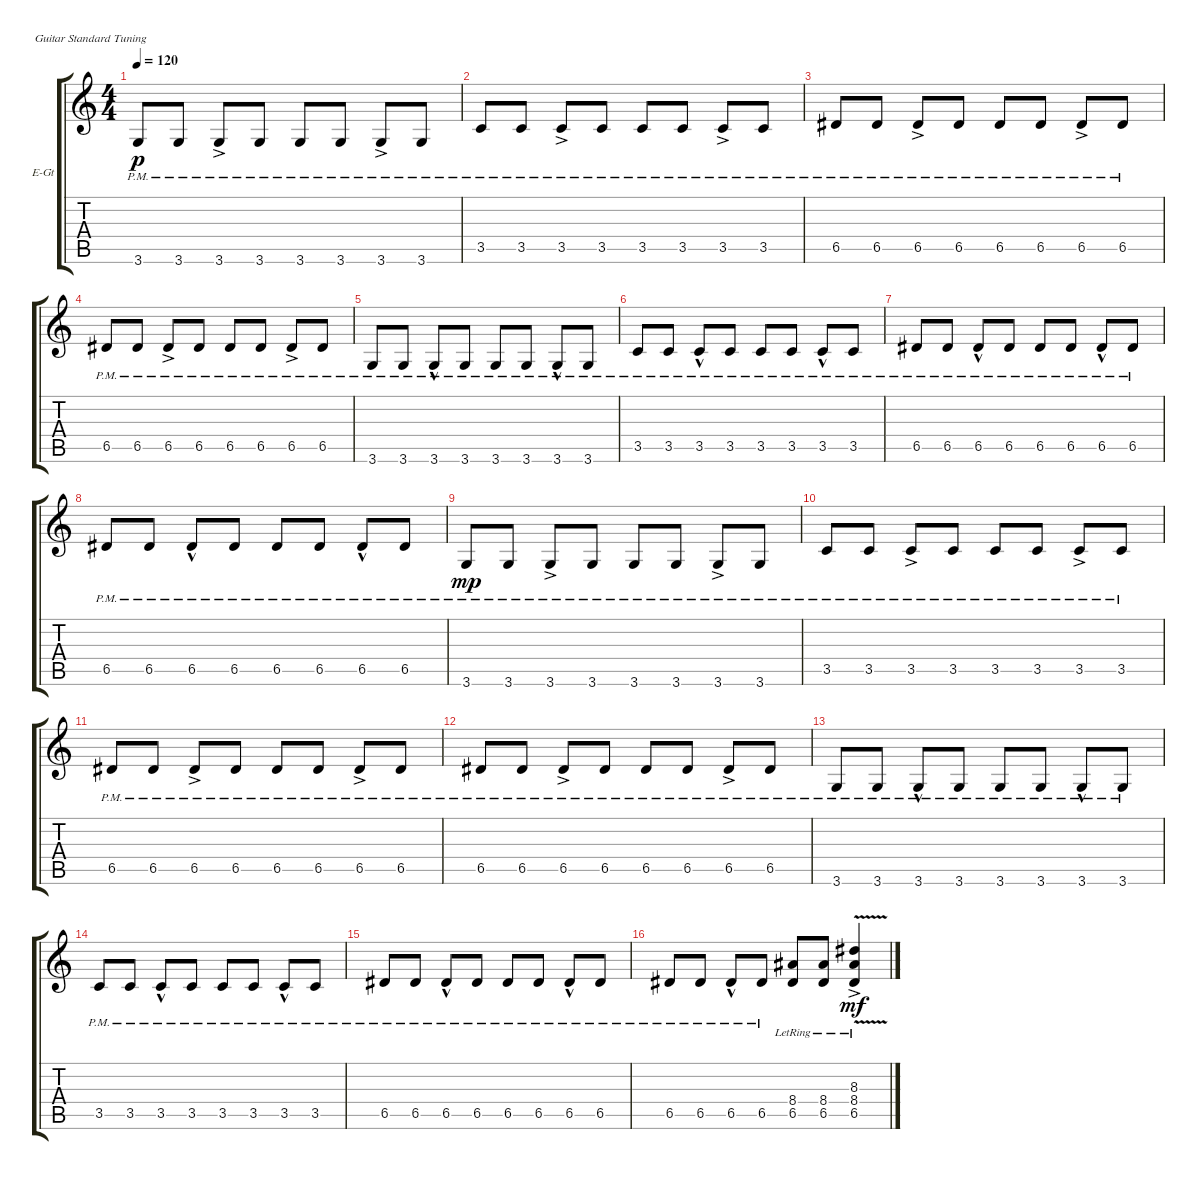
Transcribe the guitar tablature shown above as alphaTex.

\defaultSystemsLayout 4
\bracketExtendMode groupsimilarinstruments
\firstSystemTrackNameOrientation horizontal
\otherSystemsTrackNameOrientation horizontal
\track ("Electric Guitar" "E-Gt") {instrument overdrivenguitar}
\staff {score tabs}
\tuning (E4 B3 G3 D3 A2 E2)
\ts (4 4)
\tempo 120
\clef g2
\ks c
3.6{pm}.8{dy p} 3.6{pm}.8 3.6{ac pm}.8 3.6{pm}.8 3.6{pm}.8 3.6{pm}.8 3.6{ac pm}.8 3.6{pm}.8 |
3.5{pm}.8 3.5{pm}.8 3.5{ac pm}.8 3.5{pm}.8 3.5{pm}.8 3.5{pm}.8 3.5{ac pm}.8 3.5{pm}.8 |
6.5{pm}.8 6.5{pm}.8 6.5{ac pm}.8 6.5{pm}.8 6.5{pm}.8 6.5{pm}.8 6.5{ac pm}.8 6.5{pm}.8 |
6.5{pm}.8 6.5{pm}.8 6.5{ac pm}.8 6.5{pm}.8 6.5{pm}.8 6.5{pm}.8 6.5{ac pm}.8 6.5{pm}.8 |
3.6{pm}.8 3.6{pm}.8 3.6{hac pm}.8 3.6{pm}.8 3.6{pm}.8 3.6{pm}.8 3.6{hac pm}.8 3.6{pm}.8 |
3.5{pm}.8 3.5{pm}.8 3.5{hac pm}.8 3.5{pm}.8 3.5{pm}.8 3.5{pm}.8 3.5{hac pm}.8 3.5{pm}.8 |
6.5{pm}.8 6.5{pm}.8 6.5{hac pm}.8 6.5{pm}.8 6.5{pm}.8 6.5{pm}.8 6.5{hac pm}.8 6.5{pm}.8 |
6.5{pm}.8 6.5{pm}.8 6.5{hac pm}.8 6.5{pm}.8 6.5{pm}.8 6.5{pm}.8 6.5{hac pm}.8 6.5{pm}.8 |
3.6{pm}.8{dy mp} 3.6{pm}.8 3.6{ac pm}.8 3.6{pm}.8 3.6{pm}.8 3.6{pm}.8 3.6{ac pm}.8 3.6{pm}.8 |
3.5{pm}.8 3.5{pm}.8 3.5{ac pm}.8 3.5{pm}.8 3.5{pm}.8 3.5{pm}.8 3.5{ac pm}.8 3.5{pm}.8 |
6.5{pm}.8 6.5{pm}.8 6.5{ac pm}.8 6.5{pm}.8 6.5{pm}.8 6.5{pm}.8 6.5{ac pm}.8 6.5{pm}.8 |
6.5{pm}.8 6.5{pm}.8 6.5{ac pm}.8 6.5{pm}.8 6.5{pm}.8 6.5{pm}.8 6.5{ac pm}.8 6.5{pm}.8 |
3.6{pm}.8 3.6{pm}.8 3.6{hac pm}.8 3.6{pm}.8 3.6{pm}.8 3.6{pm}.8 3.6{hac pm}.8 3.6{pm}.8 |
3.5{pm}.8 3.5{pm}.8 3.5{hac pm}.8 3.5{pm}.8 3.5{pm}.8 3.5{pm}.8 3.5{hac pm}.8 3.5{pm}.8 |
6.5{pm}.8 6.5{pm}.8 6.5{hac pm}.8 6.5{pm}.8 6.5{pm}.8 6.5{pm}.8 6.5{hac pm}.8 6.5{pm}.8 |
6.5{pm}.8 6.5{pm}.8 6.5{hac pm}.8 6.5{pm}.8 (6.5{lr} 8.4).8 (6.5{lr} 8.4).8 (6.5{v ac lr} 8.4{v} 8.3{v}).4{dy mf}
